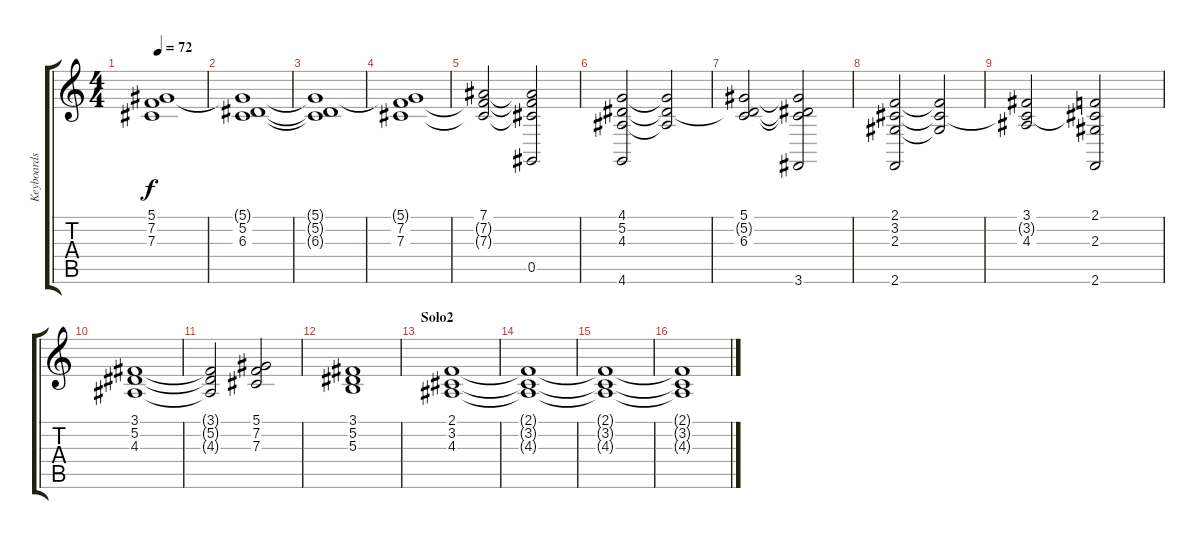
\track ("Keyboards" "Keyboards") {instrument stringensemble1}
\staff {score tabs}
\tuning (Eb4 Bb3 Gb3 Db3 Ab2 Eb2) {hide}
\ts (4 4)
\tempo 72
\clef g2
\ks c
(5.1 7.2{t} 7.3).1{dy f} |
(5.1{t} 5.2 6.3).1 |
(5.1{t} 5.2{t} 6.3{t}).1 |
(5.1{t} 7.2 7.3).1 |
(7.1 7.2{t} 7.3{t}).2 (7.1{t} 7.2{t} 7.3{t} 0.5).2 |
(4.1 5.2 4.3 4.6).2 (4.1{t} 5.2{t} 4.3{t}).2 |
(5.1 5.2{t} 6.3).2 (5.1{t} 5.2{t} 6.3{t} 3.6).2 |
(2.1 3.2 2.3 2.6).2 (2.1{t} 3.2{t} 2.3{t}).2 |
(3.1 3.2{t} 4.3).2 (2.1 3.2{t} 2.3 2.6).2 |
(3.1 5.2 4.3).1 |
(3.1{t} 5.2{t} 4.3{t}).2 (5.1 7.2 7.3).2 |
(3.1 5.2 5.3).1 |
\section ("" "Solo2")
(2.1 3.2 4.3).1 |
(2.1{t} 3.2{t} 4.3{t}).1 |
(2.1{t} 3.2{t} 4.3{t}).1 |
(2.1{t} 3.2{t} 4.3{t}).1
